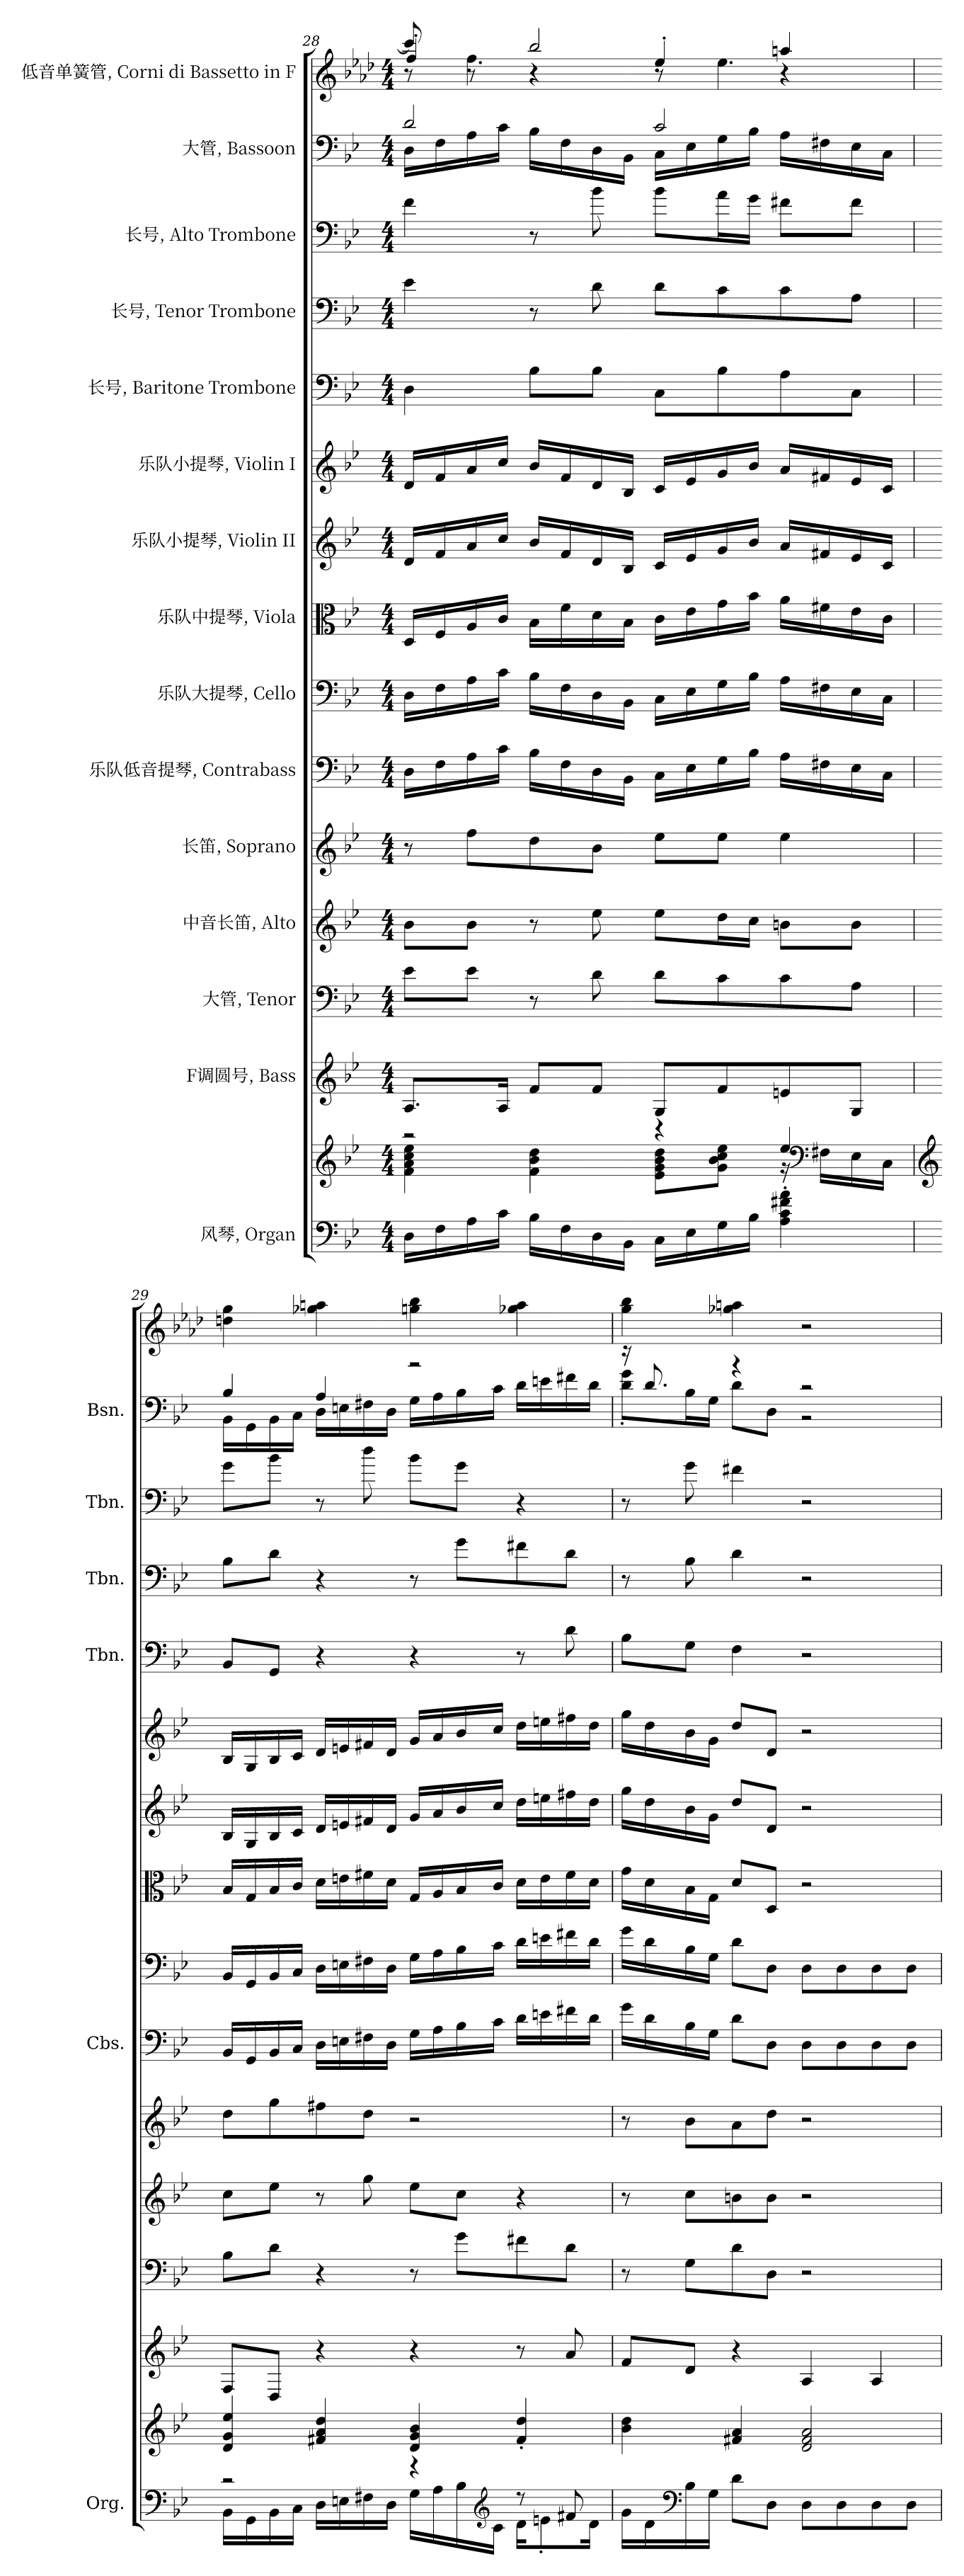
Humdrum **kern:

**kern	**kern	**kern	**kern	**kern	**kern	**kern	**kern	**kern	**kern	**kern	**kern	**kern	**kern	**kern	**kern
*part15	*part15	*part14	*part13	*part12	*part11	*part10	*part9	*part8	*part7	*part6	*part5	*part4	*part3	*part2	*part1
*staff16	*staff15	*staff14	*staff13	*staff12	*staff11	*staff10	*staff9	*staff8	*staff7	*staff6	*staff5	*staff4	*staff3	*staff2	*staff1
*I"风琴, Organ	*	*I"F调圆号, Bass	*I"大管, Tenor	*I"中音长笛, Alto	*I"长笛, Soprano	*I"乐队低音提琴, Contrabass	*I"乐队大提琴, Cello	*I"乐队中提琴, Viola	*I"乐队小提琴, Violin II	*I"乐队小提琴, Violin I	*I"长号, Baritone Trombone	*I"长号, Tenor Trombone	*I"长号, Alto Trombone	*I"大管, Bassoon	*I"低音单簧管, Corni di Bassetto in F
*I'Org.	*	*	*	*	*	*I'Cbs.	*	*	*	*	*I'Tbn.	*I'Tbn.	*I'Tbn.	*I'Bsn.	*
!!LO:PB:g=z
*clefF4	*clefG2	*clefG2	*clefF4	*clefG2	*clefG2	*clefF4	*clefF4	*clefC3	*clefG2	*clefG2	*clefF4	*clefF4	*clefF4	*clefF4	*clefG2
*	*	*ITrd4c7	*	*ITrd3c5	*	*ITrd7c12	*	*	*	*	*	*	*	*	*ITrd8c14
*k[b-e-]	*k[b-e-]	*k[b-e-a-]	*k[b-e-]	*k[b-]	*k[b-e-]	*k[b-e-]	*k[b-e-]	*k[b-e-]	*k[b-e-]	*k[b-e-]	*k[b-e-]	*k[b-e-]	*k[b-e-]	*k[b-e-]	*k[b-e-a-d-]
*M4/4	*M4/4	*M4/4	*M4/4	*M4/4	*M4/4	*M4/4	*M4/4	*M4/4	*M4/4	*M4/4	*M4/4	*M4/4	*M4/4	*M4/4	*M4/4
=28	=28	=28	=28	=28	=28	=28	=28	=28	=28	=28	=28	=28	=28	=28	=28
*	*^	*	*	*	*	*	*	*	*	*	*	*	*	*^	*^
*	*	*	*	*	*	*	*	*	*	*	*	*	*	*	*	*	*	*^
16D\LL	2r	4f\ 4a\ 4cc\ 4ee-\	8.D/L	8e-\L	8f\L	8r	16DD\LL	16D\LL	16D/LL	16d/LL	16d/LL	4D\	4e-\	4f\	2d/	16D\LL	8cc/]	8r	4f'/
16F\	.	.	.	.	.	.	16FF\	16F\	16F/	16f/	16f/	.	.	.	.	16F\	.	.	.
16A\	.	.	.	8e-\J	8f\J	8ff\L	16AA\	16A\	16A/	16a/	16a/	.	.	.	.	16A\	8r	4.f\	.
16c\JJ	.	.	16D/Jk	.	.	.	16C\JJ	16c\JJ	16c/JJ	16cc/JJ	16cc/JJ	.	.	.	.	16c\JJ	.	.	.
16B-\LL	.	4f\ 4b-\ 4dd\	8B-/L	8r	8r	8dd\	16BB-\LL	16B-\LL	16B-\LL	16b-/LL	16b-/LL	8B-\L	8r	8r	.	16B-\LL	2b-/	.	4r
16F\	.	.	.	.	.	.	16FF\	16F\	16f\	16f/	16f/	.	.	.	.	16F\	.	.	.
16D\	.	.	8B-/J	8d\	8b-\	8b-\J	16DD\	16D\	16d\	16d/	16d/	8B-\J	8d\	8b-\	.	16D\	.	.	.
16BB-\JJ	.	.	.	.	.	.	16BBB-\JJ	16BB-\JJ	16B-\JJ	16B-/JJ	16B-/JJ	.	.	.	.	16BB-\JJ	.	.	.
16C\LL	4r	8e-\ 8g\ 8b-\ 8dd\L	8C/L	8d\L	8b-\L	8ee-\L	16CC\LL	16C\LL	16c\LL	16c/LL	16c/LL	8C\L	8d\L	8b-\L	2c/	16C\LL	.	8r	4e-'/
16E-\	.	.	.	.	.	.	16EE-\	16E-\	16e-\	16e-/	16e-/	.	.	.	.	16E-\	.	.	.
16G\	.	8g\ 8b-\ 8cc\ 8ee-\J	8B-/	8c\	16a\L	8ee-\J	16GG\	16G\	16g\	16g/	16g/	8B-\	8c\	16a\L	.	16G\	.	4.e-\	.
16B-\JJ	.	.	.	.	16g\JJ	.	16BB-\JJ	16B-\JJ	16b-\JJ	16b-/JJ	16b-/JJ	.	.	16g\JJ	.	16B-\JJ	.	.	.
4A\' 4c\' 4f#X\' 4a\'	4ee-/	16r	8An/	8c\	8f#X\L	4ee-\	16AA\LL	16A\LL	16a\LL	16a/LL	16a/LL	8A\	8c\	8f#X\L	.	16A\LL	4r	.	4an/
*	*clefF4	*	*	*	*	*	*	*	*	*	*	*	*	*	*	*	*	*	*
.	.	16F#X\LL	.	.	.	.	16FF#X\	16F#X\	16f#X\	16f#X/	16f#X/	.	.	.	.	16F#X\	.	.	.
.	.	16E-\	8C/J	8A\J	8f#\J	.	16EE-\	16E-\	16e-\	16e-/	16e-/	8C\J	8A\J	8f#\J	.	16E-\	.	.	.
.	.	16C\JJ	.	.	.	.	16CC\JJ	16C\JJ	16c\JJ	16c/JJ	16c/JJ	.	.	.	.	16C\JJ	.	.	.
*	*v	*v	*	*	*	*	*	*	*	*	*	*	*	*	*	*	*v	*v	*v
!!LO:PB:g=z
=29	=29	=29	=29	=29	=29	=29	=29	=29	=29	=29	=29	=29	=29	=29	=29	=29
*	*clefG2	*	*	*	*	*	*	*	*	*	*	*	*	*	*	*
*^	*	*	*	*	*	*	*	*	*	*	*	*	*	*	*	*
2r	16BB-\LL	4d/ 4g/ 4ee-/	8BB-/L	8B-\L	8g\L	8dd\L	16BBB-/LL	16BB-/LL	16B-/LL	16B-/LL	16B-/LL	8BB-/L	8B-\L	8g\L	4B-/	16BB-\LL	4dn\ 4g\
.	16GG\	.	.	.	.	.	16GGG/	16GG/	16G/	16G/	16G/	.	.	.	.	16GG\	.
.	16BB-\	.	8GG/J	8d\J	8b-\J	8gg\	16BBB-/	16BB-/	16B-/	16B-/	16B-/	8GG/J	8d\J	8b-\J	.	16BB-\	.
.	16C\JJ	.	.	.	.	.	16CC/JJ	16C/JJ	16c/JJ	16c/JJ	16c/JJ	.	.	.	.	16C\JJ	.
.	16D\LL	4f#X/ 4a/ 4dd/	4r	4r	8r	8ff#X\	16DD\LL	16D\LL	16d\LL	16d/LL	16d/LL	4r	4r	8r	4A/	16D\LL	4g-X\ 4an\
.	16En\	.	.	.	.	.	16EEn\	16En\	16en\	16en/	16en/	.	.	.	.	16En\	.
.	16F#X\	.	.	.	8dd\	8dd\J	16FF#X\	16F#X\	16f#X\	16f#X/	16f#X/	.	.	8dd\	.	16F#X\	.
.	16D\JJ	.	.	.	.	.	16DD\JJ	16D\JJ	16d\JJ	16d/JJ	16d/JJ	.	.	.	.	16D\JJ	.
4r	16G\LL	4d/ 4g/ 4b-/	4r	8r	8b-\L	2r	16GG\LL	16G\LL	16G/LL	16g/LL	16g/LL	4r	8r	8b-\L	2r	16G\LL	4gn\ 4b-\
.	16A\	.	.	.	.	.	16AA\	16A\	16A/	16a/	16a/	.	.	.	.	16A\	.
.	16B-\	.	.	8g\L	8g\J	.	16BB-\	16B-\	16B-/	16b-/	16b-/	.	8g\L	8g\J	.	16B-\	.
*clefG2	*	*	*	*	*	*	*	*	*	*	*	*	*	*	*	*	*
.	16c\JJ	.	.	.	.	.	16C\JJ	16c\JJ	16c/JJ	16cc/JJ	16cc/JJ	.	.	.	.	16c\JJ	.
8r	16d\KL	4f#/' 4dd/'	8r	8f#X\	4r	.	16D\LL	16d\LL	16d\LL	16dd\LL	16dd\LL	8r	8f#X\	4r	.	16d\LL	4g-X\ 4a\
.	8en'\	.	.	.	.	.	16En\	16en\	16e\	16een\	16een\	.	.	.	.	16en\	.
8f#X/	.	.	8d/	8d\J	.	.	16F#X\	16f#X\	16f#\	16ff#X\	16ff#X\	8d\	8d\J	.	.	16f#X\	.
.	16d\Jk	.	.	.	.	.	16D\JJ	16d\JJ	16d\JJ	16dd\JJ	16dd\JJ	.	.	.	.	16d\JJ	.
*v	*v	*	*	*	*	*	*	*	*	*	*	*	*	*	*	*	*
=30	=30	=30	=30	=30	=30	=30	=30	=30	=30	=30	=30	=30	=30	=30	=30	=30
16g\LL	4b-\ 4dd\	8B-/L	8r	8r	8r	16G\LL	16g\LL	16g\LL	16gg\LL	16gg\LL	8B-\L	8r	8r	16r	8d\' 8g\'L	4g\ 4b-\
16d\	.	.	.	.	.	16D\	16d\	16d\	16dd\	16dd\	.	.	.	8.d/	.	.
*clefF4	*	*	*	*	*	*	*	*	*	*	*	*	*	*	*	*
16B-\	.	8G/J	8G\L	8g\L	8b-\L	16BB-\	16B-\	16B-\	16b-\	16b-\	8G\J	8B-\	8g\	.	16B-\L	.
16G\JJ	.	.	.	.	.	16GG\JJ	16G\JJ	16G\JJ	16g\JJ	16g\JJ	.	.	.	.	16G\JJ	.
8d\L	4f#X/ 4a/	4r	8d\	8f#X\	8a\	8D\L	8d\L	8d/L	8dd/L	8dd/L	4F\	4d\	4f#X\	4r	8d\L	4g-X\ 4an\
8D\J	.	.	8D\J	8f#\J	8dd\J	8DD\J	8D\J	8D/J	8d/J	8d/J	.	.	.	.	8D\J	.
8D\L	2d/ 2f#/ 2a/	4D/	2r	2r	2r	8DD\L	8D\L	2r	2r	2r	2r	2r	2r	2r	2r	2r
8D\	.	.	.	.	.	8DD\	8D\	.	.	.	.	.	.	.	.	.
8D\	.	4D/	.	.	.	8DD\	8D\	.	.	.	.	.	.	.	.	.
8D\J	.	.	.	.	.	8DD\J	8D\J	.	.	.	.	.	.	.	.	.
*	*	*	*	*	*	*	*	*	*	*	*	*	*	*v	*v	*
=	=	=	=	=	=	=	=	=	=	=	=	=	=	=	=
*-	*-	*-	*-	*-	*-	*-	*-	*-	*-	*-	*-	*-	*-	*-	*-
